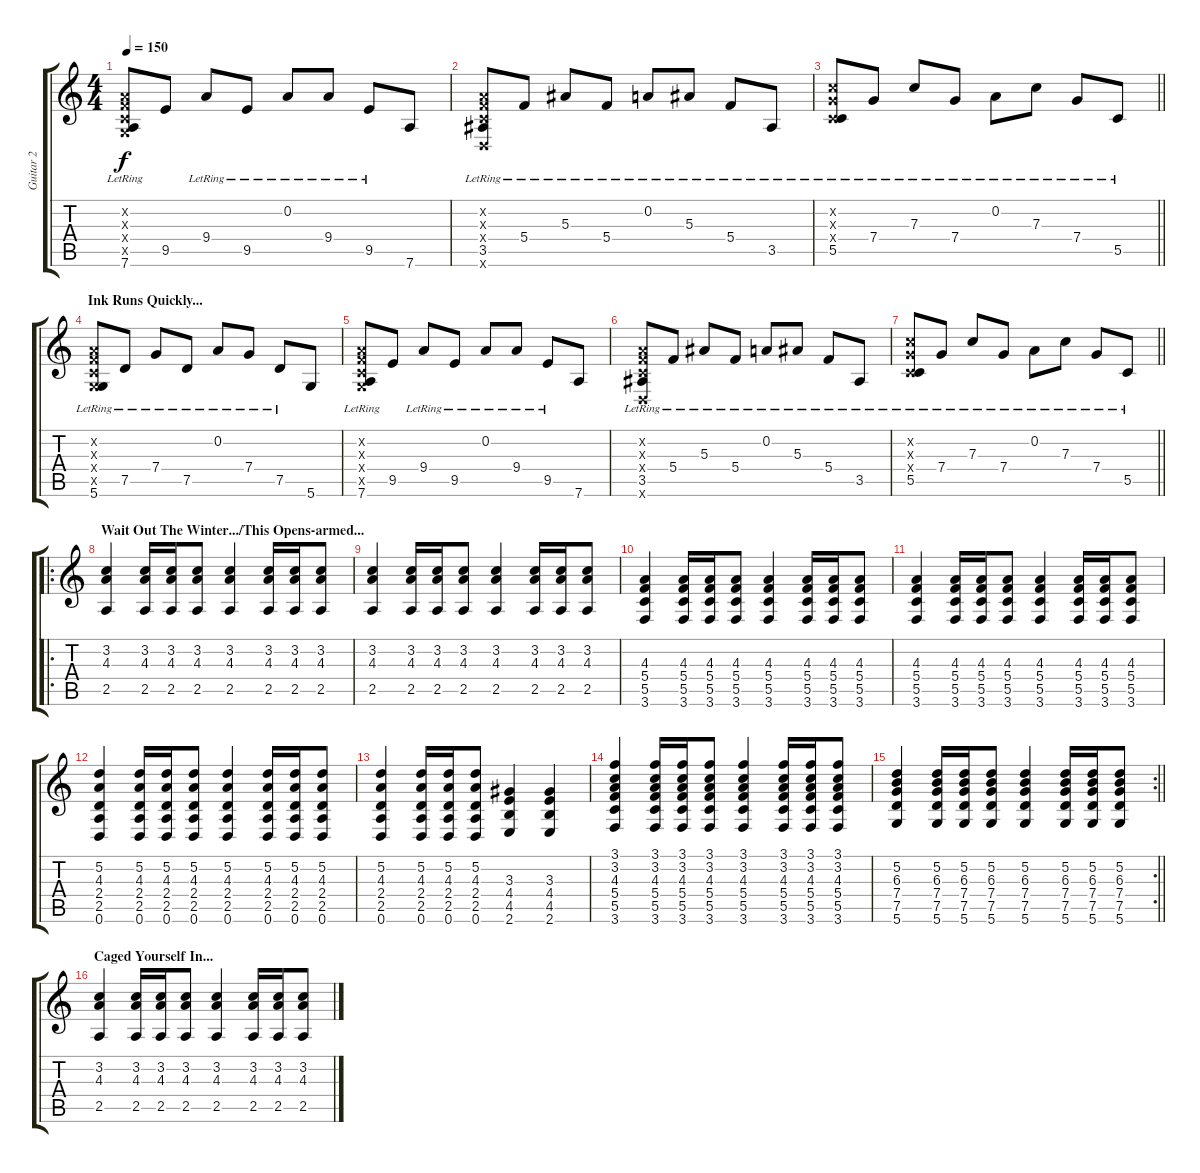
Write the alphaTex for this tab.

\track ("Guitar 2" "Guitar 2") {instrument distortionguitar}
\staff {score tabs}
\tuning (D4 A3 F3 C3 G2 D2) {hide}
\ts (4 4)
\tempo 150
\clef g2
\ks c
(0.2{x} 0.3{x} 0.4{x} 0.5{x} 7.6{lr}).8{dy f} 9.5.8 9.4{lr}.8 9.5{lr}.8 0.2{lr}.8 9.4{lr}.8 9.5{lr}.8 7.6.8 |
(0.2{x} 0.3{x} 0.4{x} 3.5{lr} 0.6{x}).8 5.4{lr}.8 5.3{lr}.8 5.4{lr}.8 0.2{lr}.8 5.3{lr}.8 5.4{lr}.8 3.5{lr}.8 |
\barLineRight lightlight
(3.2{x} 2.3{x} 0.4{x} 5.5{lr}).8 7.4{lr}.8 7.3{lr}.8 7.4{lr}.8 0.2{lr}.8 7.3{lr}.8 7.4{lr}.8 5.5{lr}.8 |
\section ("" "Ink Runs Quickly...")
(0.2{x} 0.3{x} 0.4{x} 0.5{x} 5.6{lr}).8 7.5{lr}.8 7.4{lr}.8 7.5{lr}.8 0.2{lr}.8 7.4{lr}.8 7.5{lr}.8 5.6.8 |
(0.2{x} 0.3{x} 0.4{x} 0.5{x} 7.6{lr}).8 9.5.8 9.4{lr}.8 9.5{lr}.8 0.2{lr}.8 9.4{lr}.8 9.5{lr}.8 7.6.8 |
(0.2{x} 0.3{x} 0.4{x} 3.5{lr} 0.6{x}).8 5.4{lr}.8 5.3{lr}.8 5.4{lr}.8 0.2{lr}.8 5.3{lr}.8 5.4{lr}.8 3.5{lr}.8 |
\barLineRight lightlight
(3.2{x} 2.3{x} 0.4{x} 5.5{lr}).8 7.4{lr}.8 7.3{lr}.8 7.4{lr}.8 0.2{lr}.8 7.3{lr}.8 7.4{lr}.8 5.5{lr}.8 |
\ro
\section ("" "Wait Out The Winter.../This Opens-armed...")
(3.2 4.3 2.5).4 (3.2 4.3 2.5).16 (3.2 4.3 2.5).16 (3.2 4.3 2.5).8 (3.2 4.3 2.5).4 (3.2 4.3 2.5).16 (3.2 4.3 2.5).16 (3.2 4.3 2.5).8 |
(3.2 4.3 2.5).4 (3.2 4.3 2.5).16 (3.2 4.3 2.5).16 (3.2 4.3 2.5).8 (3.2 4.3 2.5).4 (3.2 4.3 2.5).16 (3.2 4.3 2.5).16 (3.2 4.3 2.5).8 |
(4.3 5.4 5.5 3.6).4 (4.3 5.4 5.5 3.6).16 (4.3 5.4 5.5 3.6).16 (4.3 5.4 5.5 3.6).8 (4.3 5.4 5.5 3.6).4 (4.3 5.4 5.5 3.6).16 (4.3 5.4 5.5 3.6).16 (4.3 5.4 5.5 3.6).8 |
(4.3 5.4 5.5 3.6).4 (4.3 5.4 5.5 3.6).16 (4.3 5.4 5.5 3.6).16 (4.3 5.4 5.5 3.6).8 (4.3 5.4 5.5 3.6).4 (4.3 5.4 5.5 3.6).16 (4.3 5.4 5.5 3.6).16 (4.3 5.4 5.5 3.6).8 |
(5.2 4.3 2.4 2.5 0.6).4 (5.2 4.3 2.4 2.5 0.6).16 (5.2 4.3 2.4 2.5 0.6).16 (5.2 4.3 2.4 2.5 0.6).8 (5.2 4.3 2.4 2.5 0.6).4 (5.2 4.3 2.4 2.5 0.6).16 (5.2 4.3 2.4 2.5 0.6).16 (5.2 4.3 2.4 2.5 0.6).8 |
(5.2 4.3 2.4 2.5 0.6).4 (5.2 4.3 2.4 2.5 0.6).16 (5.2 4.3 2.4 2.5 0.6).16 (5.2 4.3 2.4 2.5 0.6).8 (3.3 4.4 4.5 2.6).4 (3.3 4.4 4.5 2.6).4 |
(3.1 3.2 4.3 5.4 5.5 3.6).4 (3.1 3.2 4.3 5.4 5.5 3.6).16 (3.1 3.2 4.3 5.4 5.5 3.6).16 (3.1 3.2 4.3 5.4 5.5 3.6).8 (3.1 3.2 4.3 5.4 5.5 3.6).4 (3.1 3.2 4.3 5.4 5.5 3.6).16 (3.1 3.2 4.3 5.4 5.5 3.6).16 (3.1 3.2 4.3 5.4 5.5 3.6).8 |
\rc 2
\barLineRight lightlight
(5.2 6.3 7.4 7.5 5.6).4 (5.2 6.3 7.4 7.5 5.6).16 (5.2 6.3 7.4 7.5 5.6).16 (5.2 6.3 7.4 7.5 5.6).8 (5.2 6.3 7.4 7.5 5.6).4 (5.2 6.3 7.4 7.5 5.6).16 (5.2 6.3 7.4 7.5 5.6).16 (5.2 6.3 7.4 7.5 5.6).8 |
\section ("" "Caged Yourself In...")
(3.2 4.3 2.5).4 (3.2 4.3 2.5).16 (3.2 4.3 2.5).16 (3.2 4.3 2.5).8 (3.2 4.3 2.5).4 (3.2 4.3 2.5).16 (3.2 4.3 2.5).16 (3.2 4.3 2.5).8
